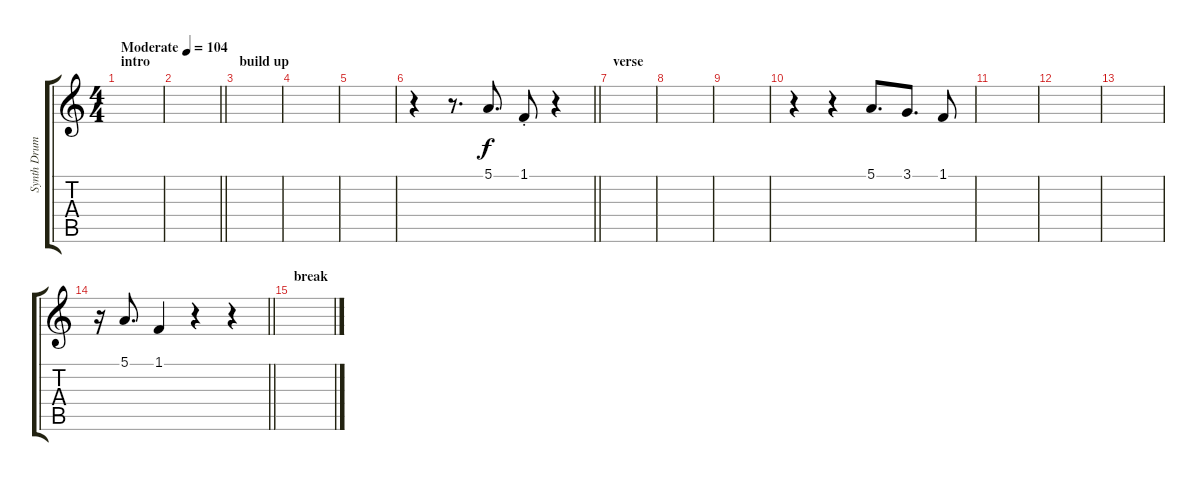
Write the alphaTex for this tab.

\track ("Synth Drums" "Synth Drum") {instrument synthdrum}
\staff {score tabs}
\tuning (E4 B3 G3 D3 A2 E2) {hide}
\ts (4 4)
\section ("" "intro")
\tempo (104 "Moderate")
\clef g2
\ks c
|
\barLineRight lightlight
|
\section ("" "build up")
|
|
|
\barLineRight lightlight
r.4 r.8{d} 5.1.8{d} 1.1{st}.8 r.4{volume 0} |
\section ("" "verse")
|
|
|
r.4{volume 13} r.4 5.1.8{d} 3.1.8{d} 1.1.8 |
|
|
|
\barLineRight lightlight
r.16 5.1.8{d} 1.1.4 r.4 r.4 |
\section ("" "break")
